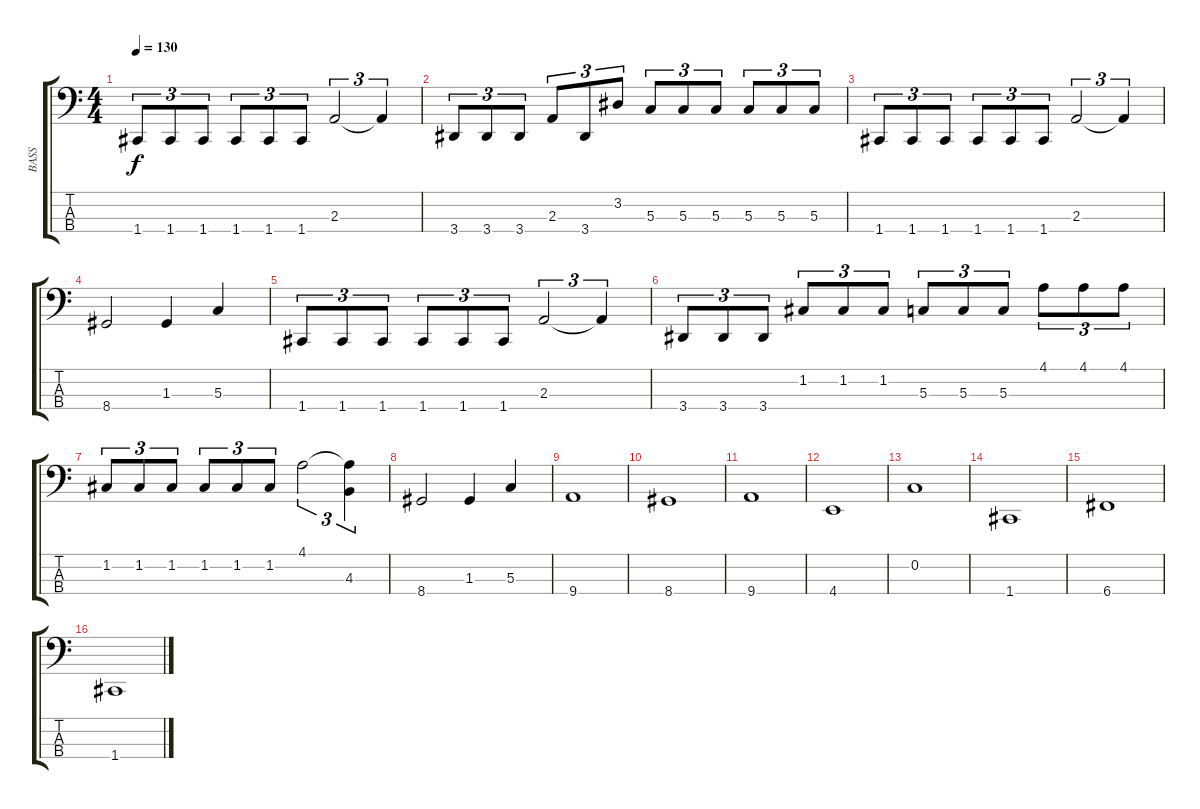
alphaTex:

\track ("BASS" "BASS") {instrument electricbasspick}
\staff {score tabs}
\tuning (F2 C2 G1 C1) {hide}
\ts (4 4)
\tempo 130
\clef f4
\ks c
1.4.8{tu (3 2) dy f} 1.4.8{tu (3 2)} 1.4.8{tu (3 2)} 1.4.8{tu (3 2)} 1.4.8{tu (3 2)} 1.4.8{tu (3 2)} 2.3.2{tu (3 2)} 2.3{t}.4{tu (3 2)} |
3.4.8{tu (3 2)} 3.4.8{tu (3 2)} 3.4.8{tu (3 2)} 2.3.8{tu (3 2)} 3.4.8{tu (3 2)} 3.2.8{tu (3 2)} 5.3.8{tu (3 2)} 5.3.8{tu (3 2)} 5.3.8{tu (3 2)} 5.3.8{tu (3 2)} 5.3.8{tu (3 2)} 5.3.8{tu (3 2)} |
1.4.8{tu (3 2)} 1.4.8{tu (3 2)} 1.4.8{tu (3 2)} 1.4.8{tu (3 2)} 1.4.8{tu (3 2)} 1.4.8{tu (3 2)} 2.3.2{tu (3 2)} 2.3{t}.4{tu (3 2)} |
8.4.2 1.3.4 5.3.4 |
1.4.8{tu (3 2)} 1.4.8{tu (3 2)} 1.4.8{tu (3 2)} 1.4.8{tu (3 2)} 1.4.8{tu (3 2)} 1.4.8{tu (3 2)} 2.3.2{tu (3 2)} 2.3{t}.4{tu (3 2)} |
3.4.8{tu (3 2)} 3.4.8{tu (3 2)} 3.4.8{tu (3 2)} 1.2.8{tu (3 2)} 1.2.8{tu (3 2)} 1.2.8{tu (3 2)} 5.3.8{tu (3 2)} 5.3.8{tu (3 2)} 5.3.8{tu (3 2)} 4.1.8{tu (3 2)} 4.1.8{tu (3 2)} 4.1.8{tu (3 2)} |
1.2.8{tu (3 2)} 1.2.8{tu (3 2)} 1.2.8{tu (3 2)} 1.2.8{tu (3 2)} 1.2.8{tu (3 2)} 1.2.8{tu (3 2)} 4.1.2{tu (3 2)} (4.1{t} 4.3).4{tu (3 2)} |
8.4.2 1.3.4 5.3.4 |
9.4.1 |
8.4.1 |
9.4.1 |
4.4.1 |
0.2.1 |
1.4.1 |
6.4.1 |
1.4.1
